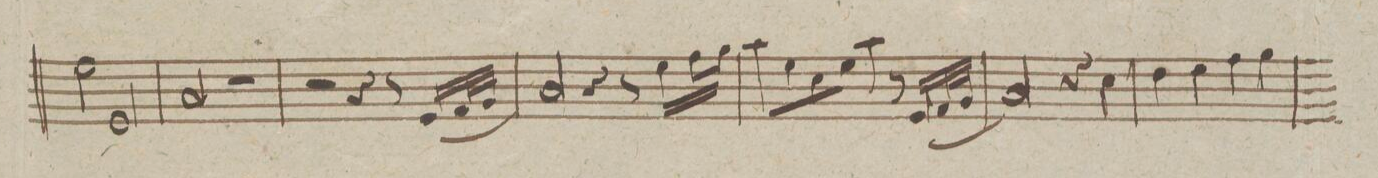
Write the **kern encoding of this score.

**kern	**dynam
*I"Serpente	*
*clefF4	*
*k[]	*
*met(c|)	*
*M2/2	*
2G\	.
2GG/	.
=219	=219
2C/	.
2r	.
=220	=220
2r	.
4r	.
8r	.
(16GG/LL	.
32AA/L	.
32BB/JJJ)	.
=221	=221
2C/	.
4r	.
8r	.
16G\LL	.
32A\L	.
32B\JJJ	.
=222	=222
8c\L	.
8G\	.
8E\	.
8G\J	.
4c\	.
8r	.
(16GG/LL	.
32AA/L	.
32BB/JJJ	.
=223	=223
2C/)	.
4r	.
4E\	.
=224	=224
4F\	.
4G\	.
4A\	.
4B\	.
=225	=225
*-	*-
